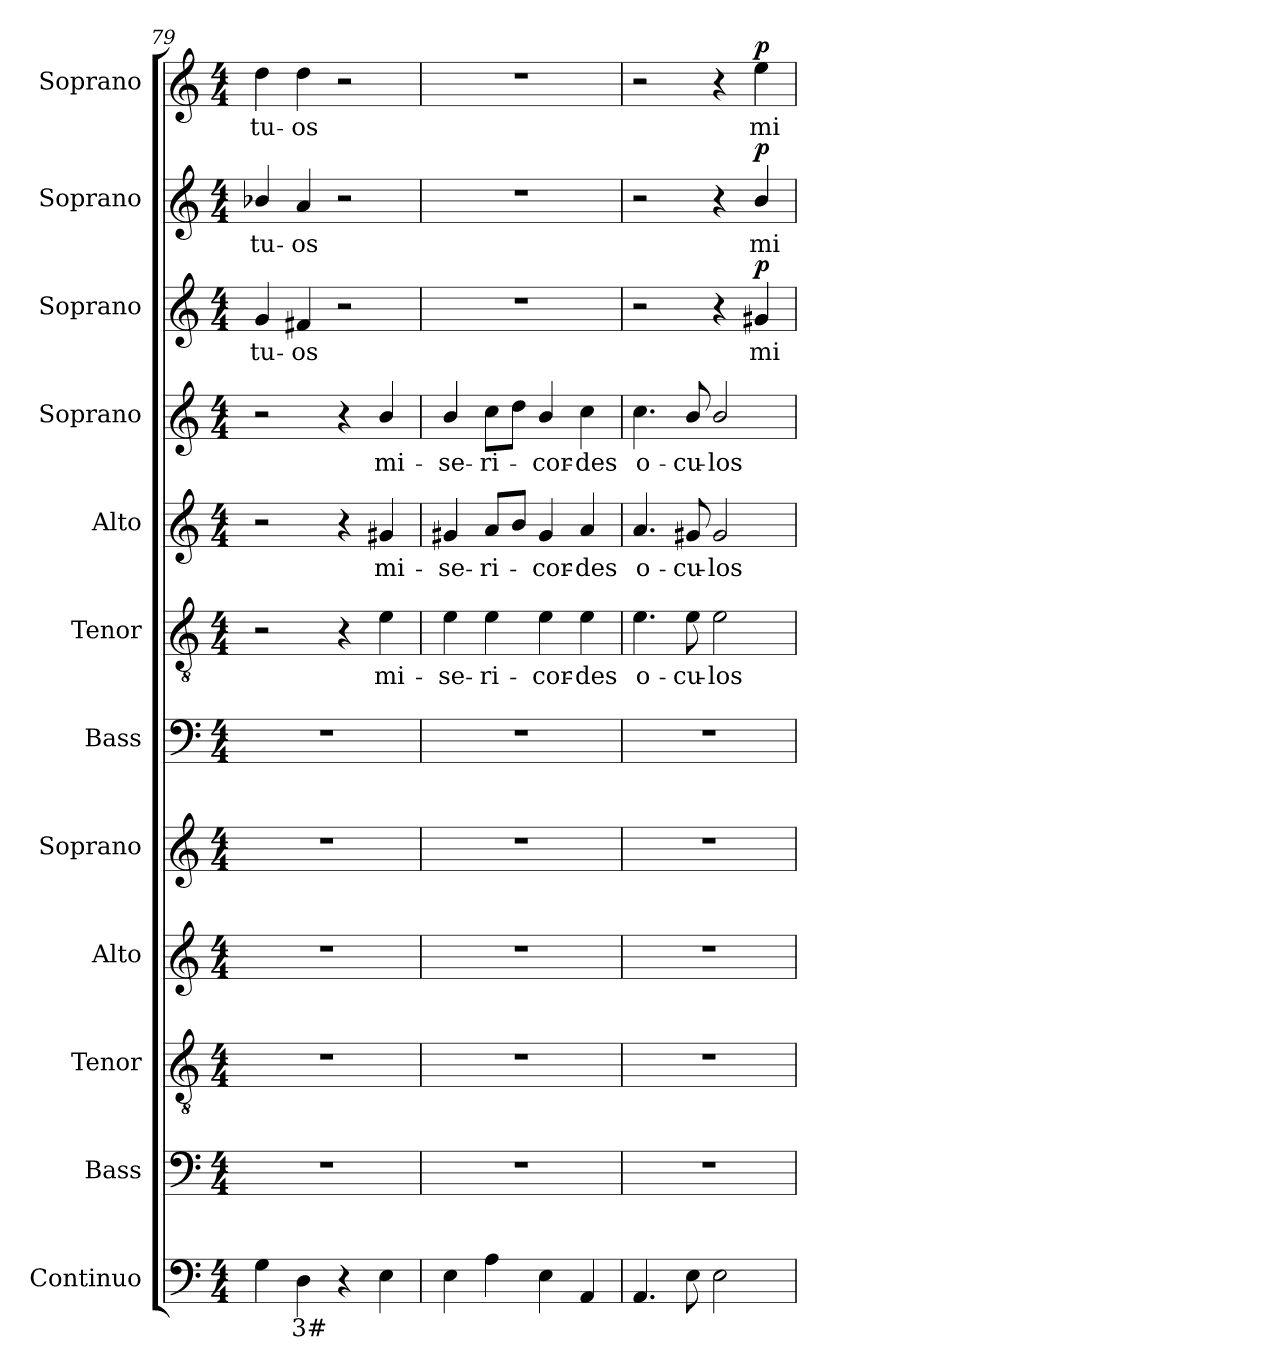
**kern	**text	**kern	**kern	**kern	**kern	**kern	**kern	**text	**kern	**text	**kern	**text	**kern	**text	**dynam	**kern	**text	**dynam	**kern	**text	**dynam
*part12	*part12	*part11	*part10	*part9	*part8	*part7	*part6	*part6	*part5	*part5	*part4	*part4	*part3	*part3	*part3	*part2	*part2	*part2	*part1	*part1	*part1
*staff12	*staff12	*staff11	*staff10	*staff9	*staff8	*staff7	*staff6	*staff6	*staff5	*staff5	*staff4	*staff4	*staff3	*staff3	*staff3	*staff2	*staff2	*staff2	*staff1	*staff1	*staff1
*I"Continuo	*	*I"Bass	*I"Tenor	*I"Alto	*I"Soprano	*I"Bass	*I"Tenor	*	*I"Alto	*	*I"Soprano	*	*I"Soprano	*	*	*I"Soprano	*	*	*I"Soprano	*	*
*I'Cont.	*	*I'B.	*I'T.	*I'A.	*I'S.	*I'B.	*I'T.	*	*I'A.	*	*I'S.	*	*I'S.	*	*	*I'S.	*	*	*I'S.	*	*
!!LO:PB:g=z
*clefF4	*	*clefF4	*clefGv2	*clefG2	*clefG2	*clefF4	*clefGv2	*	*clefG2	*	*clefG2	*	*clefG2	*	*	*clefG2	*	*	*clefG2	*	*
*	*	*	*ITrd7c12	*	*	*	*ITrd7c12	*	*	*	*	*	*	*	*	*	*	*	*	*	*
*k[]	*	*k[]	*k[]	*k[]	*k[]	*k[]	*k[]	*	*k[]	*	*k[]	*	*k[]	*	*	*k[]	*	*	*k[]	*	*
*C:	*	*C:	*C:	*C:	*C:	*C:	*C:	*	*C:	*	*C:	*	*C:	*	*	*C:	*	*	*C:	*	*
*M4/4	*	*M4/4	*M4/4	*M4/4	*M4/4	*M4/4	*M4/4	*	*M4/4	*	*M4/4	*	*M4/4	*	*	*M4/4	*	*	*M4/4	*	*
=79	=79	=79	=79	=79	=79	=79	=79	=79	=79	=79	=79	=79	=79	=79	=79	=79	=79	=79	=79	=79	=79
!	!	!	!	!	!	!	!	!	!	!	!	!	!	!LO:LY:b:color=#000000	!	!	!	!	!	!	!
!	!	!	!	!	!	!	!	!	!	!	!	!	!	!	!	!	!LO:LY:b:color=#000000	!	!	!	!
!	!	!	!	!	!	!	!	!	!	!	!	!	!	!	!	!	!	!	!	!LO:LY:b:color=#000000	!
4Gi\	.	1r	1r	1r	1r	1r	2r	.	2r	.	2r	.	4gi/	tu-	.	4b-Xi/	tu-	.	4ddi\	tu-	.
!	!LO:LY:b:color=#000000	!	!	!	!	!	!	!	!	!	!	!	!	!	!	!	!	!	!	!	!
!	!	!	!	!	!	!	!	!	!	!	!	!	!	!LO:LY:b:color=#000000	!	!	!	!	!	!	!
!	!	!	!	!	!	!	!	!	!	!	!	!	!	!	!	!	!LO:LY:b:color=#000000	!	!	!	!
!	!	!	!	!	!	!	!	!	!	!	!	!	!	!	!	!	!	!	!	!LO:LY:b:color=#000000	!
4Di\	3#	.	.	.	.	.	.	.	.	.	.	.	4f#Xi/	-os	.	4ai/	-os	.	4ddi\	-os	.
4r	.	.	.	.	.	.	4r	.	4r	.	4r	.	2r	.	.	2r	.	.	2r	.	.
!	!	!	!	!	!	!	!	!LO:LY:b:color=#000000	!	!	!	!	!	!	!	!	!	!	!	!	!
!	!	!	!	!	!	!	!	!	!	!LO:LY:b:color=#000000	!	!	!	!	!	!	!	!	!	!	!
!	!	!	!	!	!	!	!	!	!	!	!	!LO:LY:b:color=#000000	!	!	!	!	!	!	!	!	!
4Ei\	.	.	.	.	.	.	4Ei\	mi-	4g#Xi/	mi-	4bi/	mi-	.	.	.	.	.	.	.	.	.
=80	=80	=80	=80	=80	=80	=80	=80	=80	=80	=80	=80	=80	=80	=80	=80	=80	=80	=80	=80	=80	=80
!	!	!	!	!	!	!	!	!LO:LY:b:color=#000000	!	!	!	!	!	!	!	!	!	!	!	!	!
!	!	!	!	!	!	!	!	!	!	!LO:LY:b:color=#000000	!	!	!	!	!	!	!	!	!	!	!
!	!	!	!	!	!	!	!	!	!	!	!	!LO:LY:b:color=#000000	!	!	!	!	!	!	!	!	!
4Ei\	.	1r	1r	1r	1r	1r	4Ei\	-se-	4g#Xi/	-se-	4bi/	-se-	1r	.	.	1r	.	.	1r	.	.
!	!	!	!	!	!	!	!	!LO:LY:b:color=#000000	!	!	!	!	!	!	!	!	!	!	!	!	!
!	!	!	!	!	!	!	!	!	!	!LO:LY:b:color=#000000	!	!	!	!	!	!	!	!	!	!	!
!	!	!	!	!	!	!	!	!	!	!	!	!LO:LY:b:color=#000000	!	!	!	!	!	!	!	!	!
4Ai\	.	.	.	.	.	.	4Ei\	-ri-	8ai/L	-ri-	8cci\L	-ri-	.	.	.	.	.	.	.	.	.
.	.	.	.	.	.	.	.	.	8bi/J	.	8ddi\J	.	.	.	.	.	.	.	.	.	.
!	!	!	!	!	!	!	!	!LO:LY:b:color=#000000	!	!	!	!	!	!	!	!	!	!	!	!	!
!	!	!	!	!	!	!	!	!	!	!LO:LY:b:color=#000000	!	!	!	!	!	!	!	!	!	!	!
!	!	!	!	!	!	!	!	!	!	!	!	!LO:LY:b:color=#000000	!	!	!	!	!	!	!	!	!
4Ei\	.	.	.	.	.	.	4Ei\	-cor-	4g#i/	-cor-	4bi/	-cor-	.	.	.	.	.	.	.	.	.
!	!	!	!	!	!	!	!	!LO:LY:b:color=#000000	!	!	!	!	!	!	!	!	!	!	!	!	!
!	!	!	!	!	!	!	!	!	!	!LO:LY:b:color=#000000	!	!	!	!	!	!	!	!	!	!	!
!	!	!	!	!	!	!	!	!	!	!	!	!LO:LY:b:color=#000000	!	!	!	!	!	!	!	!	!
4AAi/	.	.	.	.	.	.	4Ei\	-des	4ai/	-des	4cci\	-des	.	.	.	.	.	.	.	.	.
=81	=81	=81	=81	=81	=81	=81	=81	=81	=81	=81	=81	=81	=81	=81	=81	=81	=81	=81	=81	=81	=81
!	!	!	!	!	!	!	!	!LO:LY:b:color=#000000	!	!	!	!	!	!	!	!	!	!	!	!	!
!	!	!	!	!	!	!	!	!	!	!LO:LY:b:color=#000000	!	!	!	!	!	!	!	!	!	!	!
!	!	!	!	!	!	!	!	!	!	!	!	!LO:LY:b:color=#000000	!	!	!	!	!	!	!	!	!
4.AAi/	.	1r	1r	1r	1r	1r	4.Ei\	o-	4.ai/	o-	4.cci\	o-	2r	.	.	2r	.	.	2r	.	.
!	!	!	!	!	!	!	!	!LO:LY:b:color=#000000	!	!	!	!	!	!	!	!	!	!	!	!	!
!	!	!	!	!	!	!	!	!	!	!LO:LY:b:color=#000000	!	!	!	!	!	!	!	!	!	!	!
!	!	!	!	!	!	!	!	!	!	!	!	!LO:LY:b:color=#000000	!	!	!	!	!	!	!	!	!
8Ei\	.	.	.	.	.	.	8Ei\	-cu-	8g#Xi/	-cu-	8bi/	-cu-	.	.	.	.	.	.	.	.	.
!	!	!	!	!	!	!	!	!LO:LY:b:color=#000000	!	!	!	!	!	!	!	!	!	!	!	!	!
!	!	!	!	!	!	!	!	!	!	!LO:LY:b:color=#000000	!	!	!	!	!	!	!	!	!	!	!
!	!	!	!	!	!	!	!	!	!	!	!	!LO:LY:b:color=#000000	!	!	!	!	!	!	!	!	!
2Ei\	.	.	.	.	.	.	2Ei\	-los	2g#i/	-los	2bi/	-los	4r	.	.	4r	.	.	4r	.	.
!	!	!	!	!	!	!	!	!	!	!	!	!	!	!LO:LY:b:color=#000000	!	!	!	!	!	!	!
!	!	!	!	!	!	!	!	!	!	!	!	!	!	!	!	!	!LO:LY:b:color=#000000	!	!	!	!
!	!	!	!	!	!	!	!	!	!	!	!	!	!	!	!	!	!	!	!	!LO:LY:b:color=#000000	!
.	.	.	.	.	.	.	.	.	.	.	.	.	4g#Xi/	mi-	p	4bi/	mi-	p	4eei\	mi-	p
=	=	=	=	=	=	=	=	=	=	=	=	=	=	=	=	=	=	=	=	=	=
*-	*-	*-	*-	*-	*-	*-	*-	*-	*-	*-	*-	*-	*-	*-	*-	*-	*-	*-	*-	*-	*-
